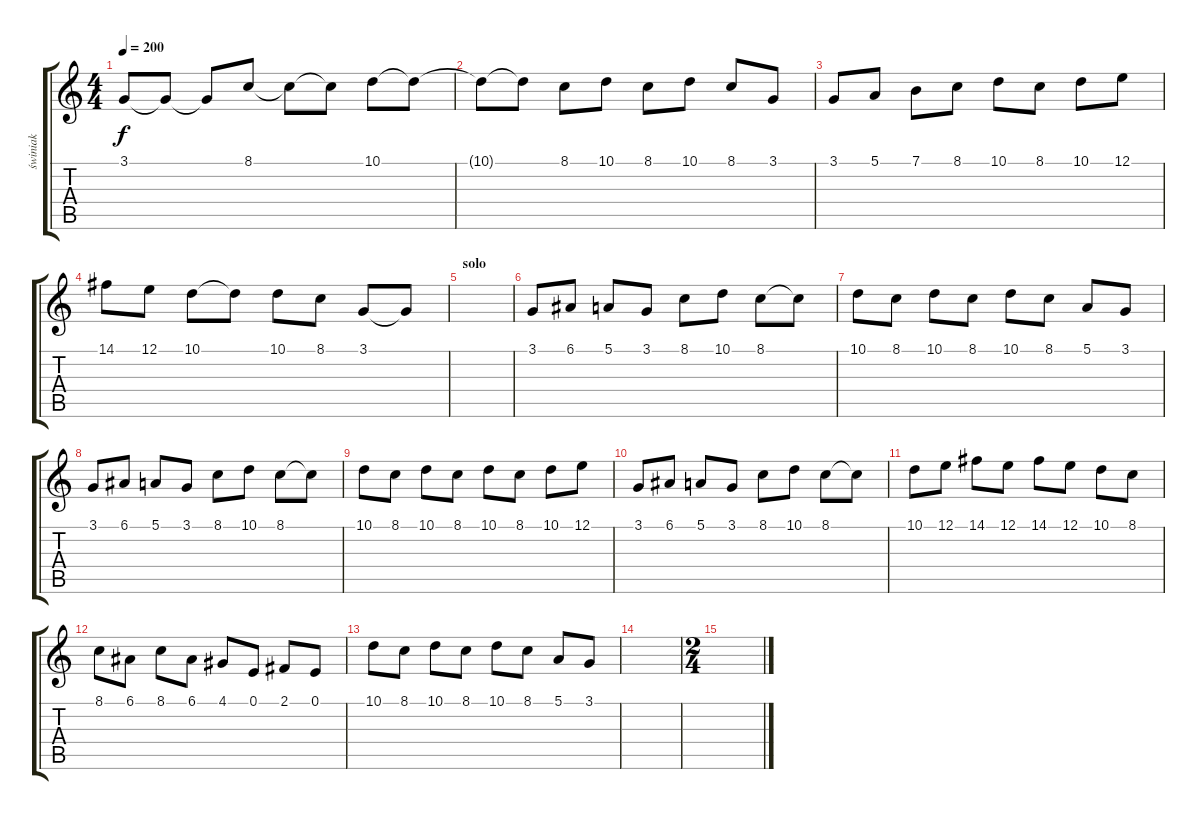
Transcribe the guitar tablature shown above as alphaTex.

\track ("świniak" "świniak") {instrument clarinet}
\staff {score tabs}
\tuning (E4 B3 G3 D3 A2 E2) {hide}
\ts (4 4)
\tempo 200
\clef g2
\ks c
3.1.8{dy f} 3.1{t}.8 3.1{t}.8 8.1.8 8.1{t}.8 8.1{t}.8 10.1.8 10.1{t}.8 |
10.1{t}.8 10.1{t}.8 8.1.8 10.1.8 8.1.8 10.1.8 8.1.8 3.1.8 |
3.1.8 5.1.8 7.1.8 8.1.8 10.1.8 8.1.8 10.1.8 12.1.8 |
14.1.8 12.1.8 10.1.8 10.1{t}.8 10.1.8 8.1.8 3.1.8 3.1{t}.8 |
\section ("" "solo")
|
3.1.8 6.1.8 5.1.8 3.1.8 8.1.8 10.1.8 8.1.8 8.1{t}.8 |
10.1.8 8.1.8 10.1.8 8.1.8 10.1.8 8.1.8 5.1.8 3.1.8 |
3.1.8 6.1.8 5.1.8 3.1.8 8.1.8 10.1.8 8.1.8 8.1{t}.8 |
10.1.8 8.1.8 10.1.8 8.1.8 10.1.8 8.1.8 10.1.8 12.1.8 |
3.1.8 6.1.8 5.1.8 3.1.8 8.1.8 10.1.8 8.1.8 8.1{t}.8 |
10.1.8 12.1.8 14.1.8 12.1.8 14.1.8 12.1.8 10.1.8 8.1.8 |
8.1.8 6.1.8 8.1.8 6.1.8 4.1.8 0.1.8 2.1.8 0.1.8 |
10.1.8 8.1.8 10.1.8 8.1.8 10.1.8 8.1.8 5.1.8 3.1.8 |
|
\ts (2 4)
